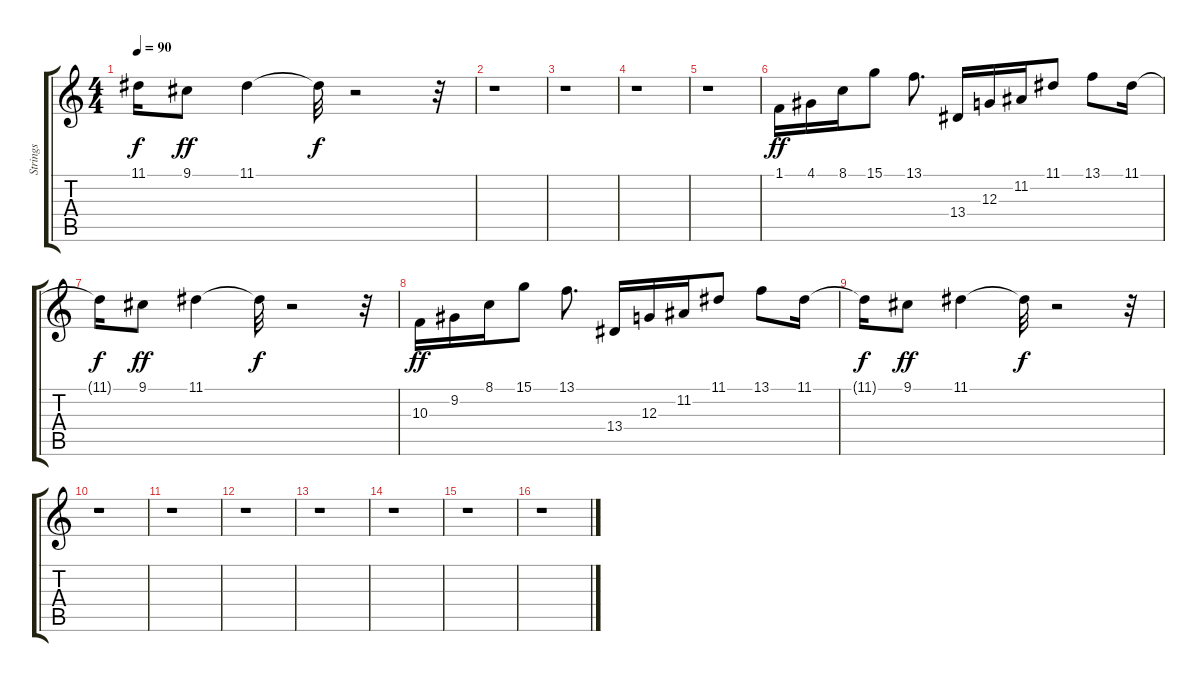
\track ("Strings" "Strings") {instrument pizzicatostrings}
\staff {score tabs}
\tuning (E4 B3 G3 D3 A2 E2) {hide}
\ts (4 4)
\tempo 90
\clef g2
\ks c
11.1{t}.16{dy f} 9.1.8{dy ff} 11.1.4 11.1{t}.32{dy f} r.2 r.32 |
r.1 |
r.1 |
r.1 |
r.1 |
1.1.16{dy ff} 4.1.16 8.1.16 15.1.8 13.1.8{d} 13.4.16 12.3.16 11.2.16 11.1.8 13.1.8 11.1.16 |
11.1{t}.16{dy f} 9.1.8{dy ff} 11.1.4 11.1{t}.32{dy f} r.2 r.32 |
10.3.16{dy ff} 9.2.16 8.1.16 15.1.8 13.1.8{d} 13.4.16 12.3.16 11.2.16 11.1.8 13.1.8 11.1.16 |
11.1{t}.16{dy f} 9.1.8{dy ff} 11.1.4 11.1{t}.32{dy f} r.2 r.32 |
r.1 |
r.1 |
r.1 |
r.1 |
r.1 |
r.1 |
r.1
